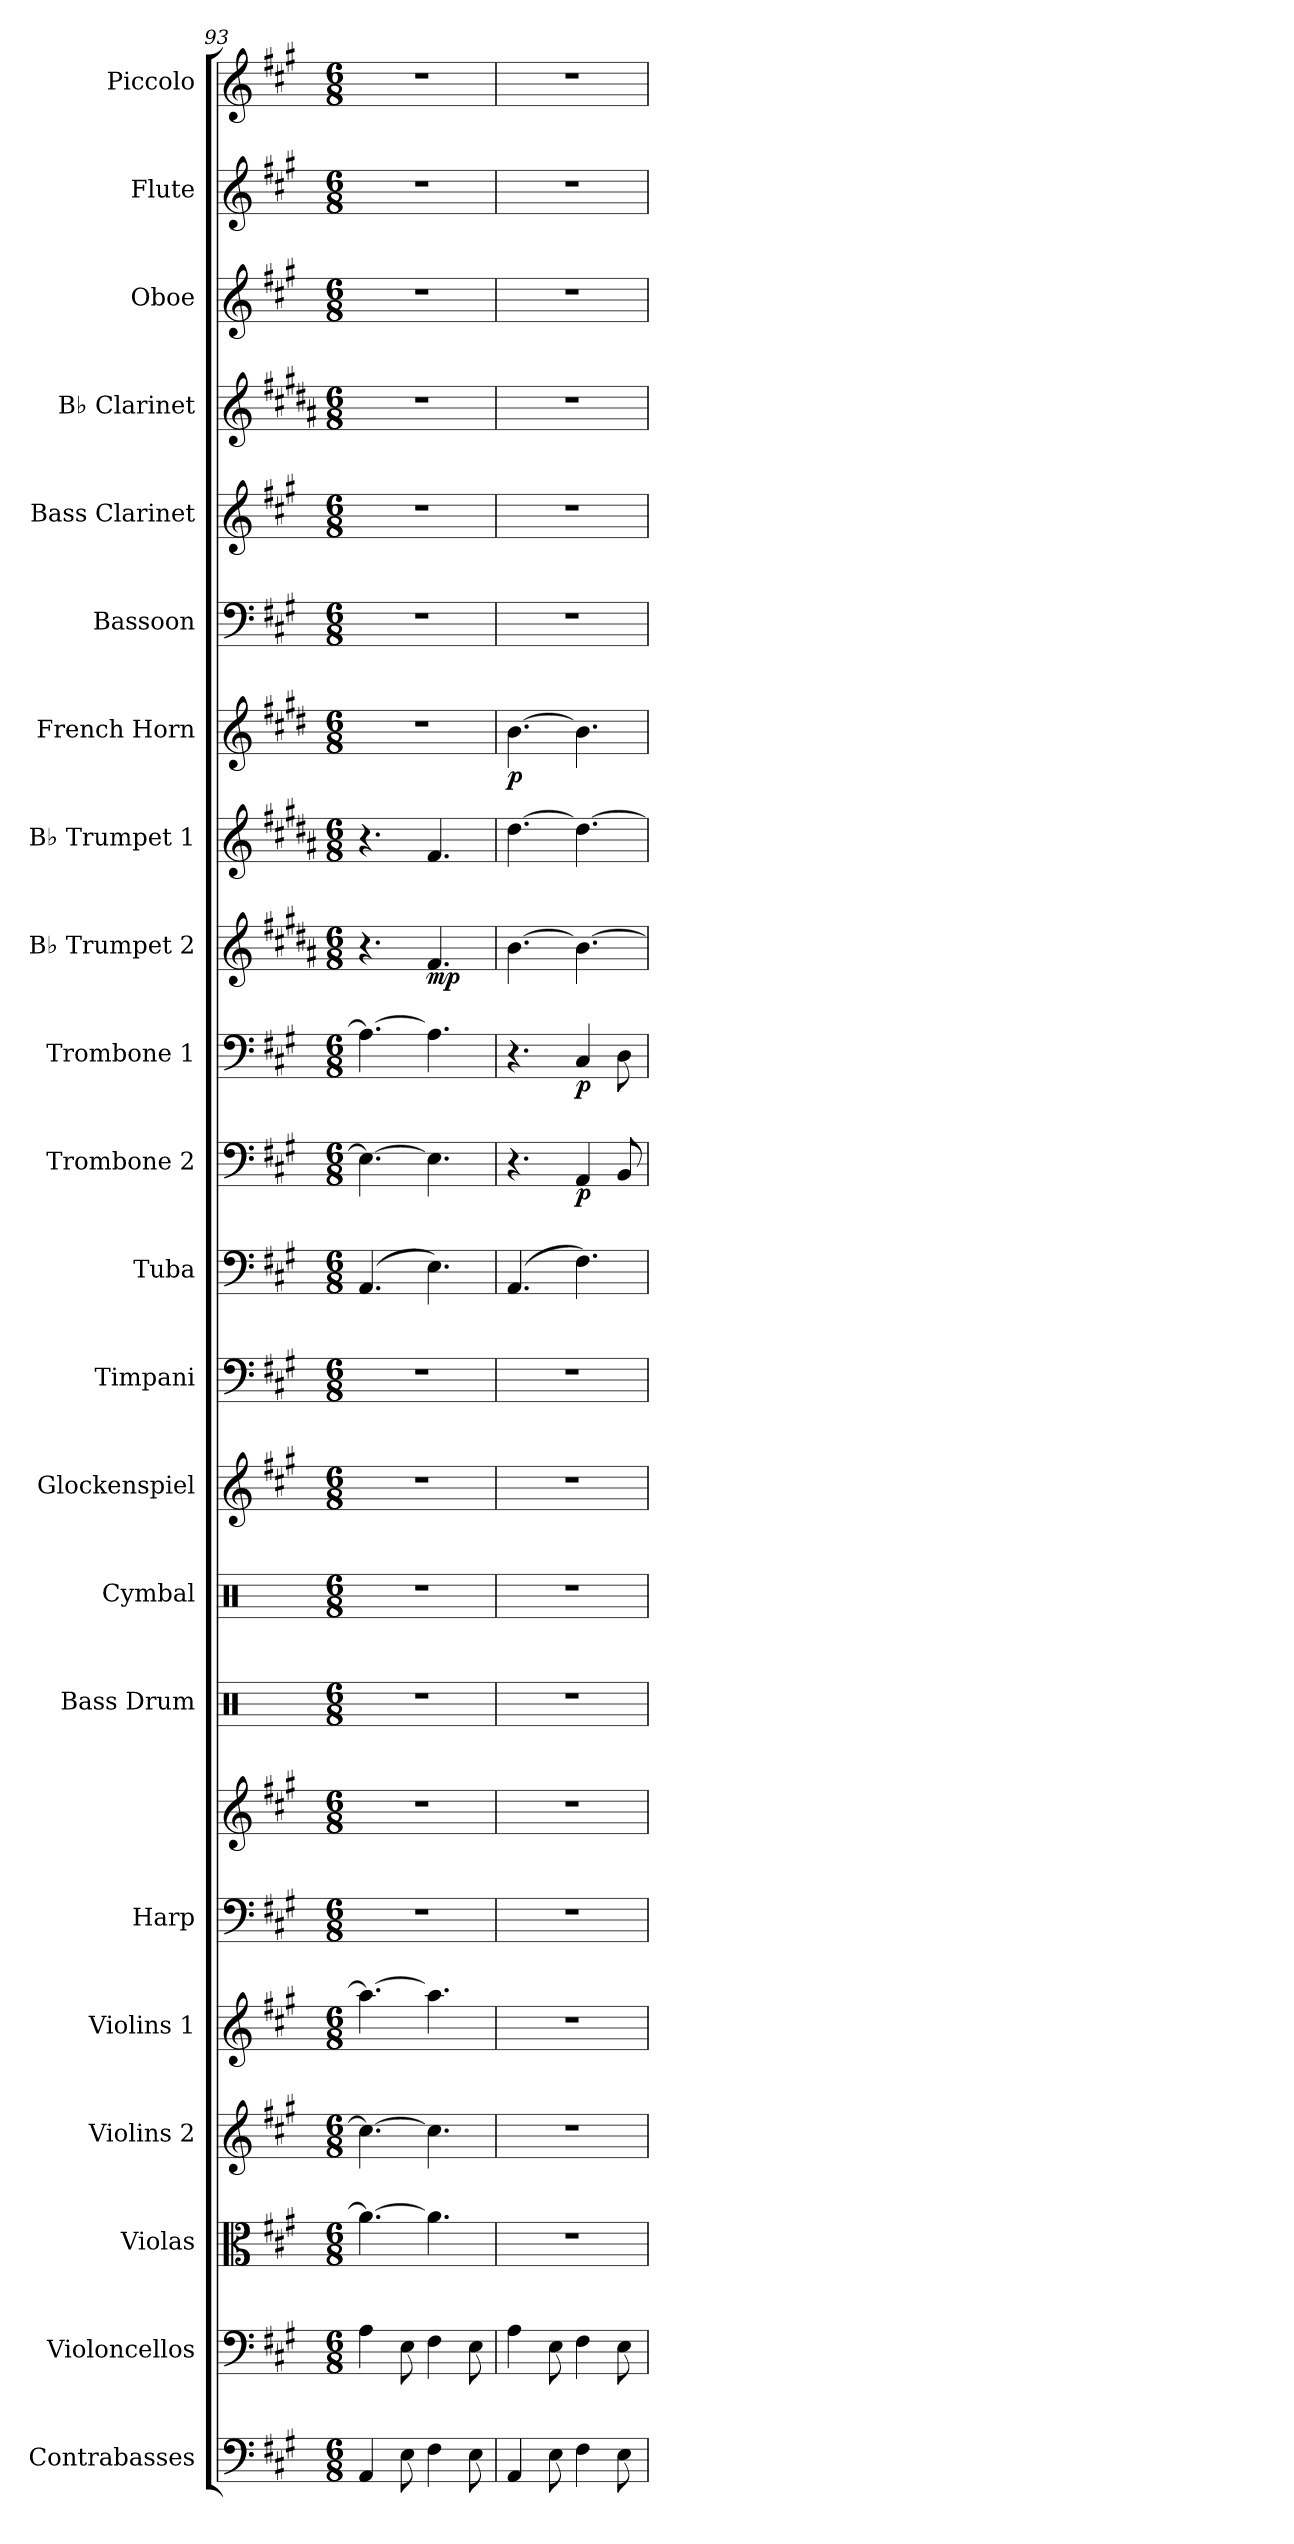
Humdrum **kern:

**kern	**kern	**kern	**kern	**kern	**kern	**kern	**kern	**kern	**kern	**kern	**kern	**kern	**dynam	**kern	**dynam	**kern	**dynam	**kern	**kern	**dynam	**kern	**kern	**kern	**kern	**kern	**kern
*part22	*part21	*part20	*part19	*part18	*part17	*part17	*part16	*part15	*part14	*part13	*part12	*part11	*part11	*part10	*part10	*part9	*part9	*part8	*part7	*part7	*part6	*part5	*part4	*part3	*part2	*part1
*staff23	*staff22	*staff21	*staff20	*staff19	*staff18	*staff17	*staff16	*staff15	*staff14	*staff13	*staff12	*staff11	*staff11	*staff10	*staff10	*staff9	*staff9	*staff8	*staff7	*staff7	*staff6	*staff5	*staff4	*staff3	*staff2	*staff1
*I"Contrabasses	*I"Violoncellos	*I"Violas	*I"Violins 2	*I"Violins 1	*I"Harp	*	*I"Bass Drum	*I"Cymbal	*I"Glockenspiel	*I"Timpani	*I"Tuba	*I"Trombone 2	*	*I"Trombone 1	*	*I"B♭ Trumpet 2	*	*I"B♭ Trumpet 1	*I"French Horn	*	*I"Bassoon	*I"Bass Clarinet	*I"B♭ Clarinet	*I"Oboe	*I"Flute	*I"Piccolo
*I'Cbs.	*I'Vcs.	*I'Vlas.	*I'Vlns. 2	*I'Vlns. 1	*I'Hrp.	*	*I'B. Dr.	*I'Cym.	*I'Glock.	*I'Timp.	*I'Tba.	*I'Tbn. 2	*	*I'Tbn. 1	*	*I'B♭ Tpt. 2	*	*I'B♭ Tpt. 1	*I'F Hn.	*	*I'Bsn.	*I'B. Cl.	*I'B♭ Cl.	*I'Ob.	*I'Fl.	*I'Picc.
*clefF4	*clefF4	*clefC3	*clefG2	*clefG2	*clefF4	*clefG2	*clefX	*clefX	*clefG2	*clefF4	*clefF4	*clefF4	*	*clefF4	*	*clefG2	*	*clefG2	*clefG2	*	*clefF4	*clefG2	*clefG2	*clefG2	*clefG2	*clefG2
*ITrd7c12	*	*	*	*	*	*	*	*	*ITrd-14c-24	*	*	*	*	*	*	*ITrd1c2	*	*ITrd1c2	*ITrd4c7	*	*	*ITrd8c14	*ITrd1c2	*	*	*ITrd-7c-12
*k[f#c#g#]	*k[f#c#g#]	*k[f#c#g#]	*k[f#c#g#]	*k[f#c#g#]	*k[f#c#g#]	*k[f#c#g#]	*k[]	*k[]	*k[f#c#g#]	*k[f#c#g#]	*k[f#c#g#]	*k[f#c#g#]	*	*k[f#c#g#]	*	*k[f#c#g#]	*	*k[f#c#g#]	*k[f#c#g#]	*	*k[f#c#g#]	*k[f#c#g#]	*k[f#c#g#]	*k[f#c#g#]	*k[f#c#g#]	*k[f#c#g#]
*M6/8	*M6/8	*M6/8	*M6/8	*M6/8	*M6/8	*M6/8	*M6/8	*M6/8	*M6/8	*M6/8	*M6/8	*M6/8	*	*M6/8	*	*M6/8	*	*M6/8	*M6/8	*	*M6/8	*M6/8	*M6/8	*M6/8	*M6/8	*M6/8
=93	=93	=93	=93	=93	=93	=93	=93	=93	=93	=93	=93	=93	=93	=93	=93	=93	=93	=93	=93	=93	=93	=93	=93	=93	=93	=93
4AAA/	4A\	4.a\_	4.cc#\_	4.aa\_	2.r	2.r	2.r	2.r	2.r	2.r	(>4.AA/	4.E\_	.	4.A\_	.	4.r	.	4.r	2.r	.	2.r	2.r	2.r	2.r	2.r	2.r
8EE\	8E\	.	.	.	.	.	.	.	.	.	.	.	.	.	.	.	.	.	.	.	.	.	.	.	.	.
!	!	!	!	!	!	!	!	!	!	!	!	!	!	!	!	!	!LO:DY:b	!	!	!	!	!	!	!	!	!
4FF#\	4F#\	4.a\]	4.cc#\]	4.aa\]	.	.	.	.	.	.	4.E\)	4.E\]	.	4.A\]	.	4.e/	mp	4.e/	.	.	.	.	.	.	.	.
8EE\	8E\	.	.	.	.	.	.	.	.	.	.	.	.	.	.	.	.	.	.	.	.	.	.	.	.	.
=94	=94	=94	=94	=94	=94	=94	=94	=94	=94	=94	=94	=94	=94	=94	=94	=94	=94	=94	=94	=94	=94	=94	=94	=94	=94	=94
!	!	!	!	!	!	!	!	!	!	!	!	!	!	!	!	!	!	!	!	!LO:DY:b	!	!	!	!	!	!
4AAA/	4A\	2.r	2.r	2.r	2.r	2.r	2.r	2.r	2.r	2.r	(>4.AA/	4.r	.	4.r	.	[4.a\	.	[4.cc#\	[4.e\	p	2.r	2.r	2.r	2.r	2.r	2.r
8EE\	8E\	.	.	.	.	.	.	.	.	.	.	.	.	.	.	.	.	.	.	.	.	.	.	.	.	.
!	!	!	!	!	!	!	!	!	!	!	!	!	!LO:DY:b	!	!LO:DY:b	!	!	!	!	!	!	!	!	!	!	!
4FF#\	4F#\	.	.	.	.	.	.	.	.	.	4.F#\)	4AA/	p	4C#/	p	4.a\_	.	4.cc#\_	4.e\]	.	.	.	.	.	.	.
8EE\	8E\	.	.	.	.	.	.	.	.	.	.	8BB/	.	8D\	.	.	.	.	.	.	.	.	.	.	.	.
=	=	=	=	=	=	=	=	=	=	=	=	=	=	=	=	=	=	=	=	=	=	=	=	=	=	=
*-	*-	*-	*-	*-	*-	*-	*-	*-	*-	*-	*-	*-	*-	*-	*-	*-	*-	*-	*-	*-	*-	*-	*-	*-	*-	*-
